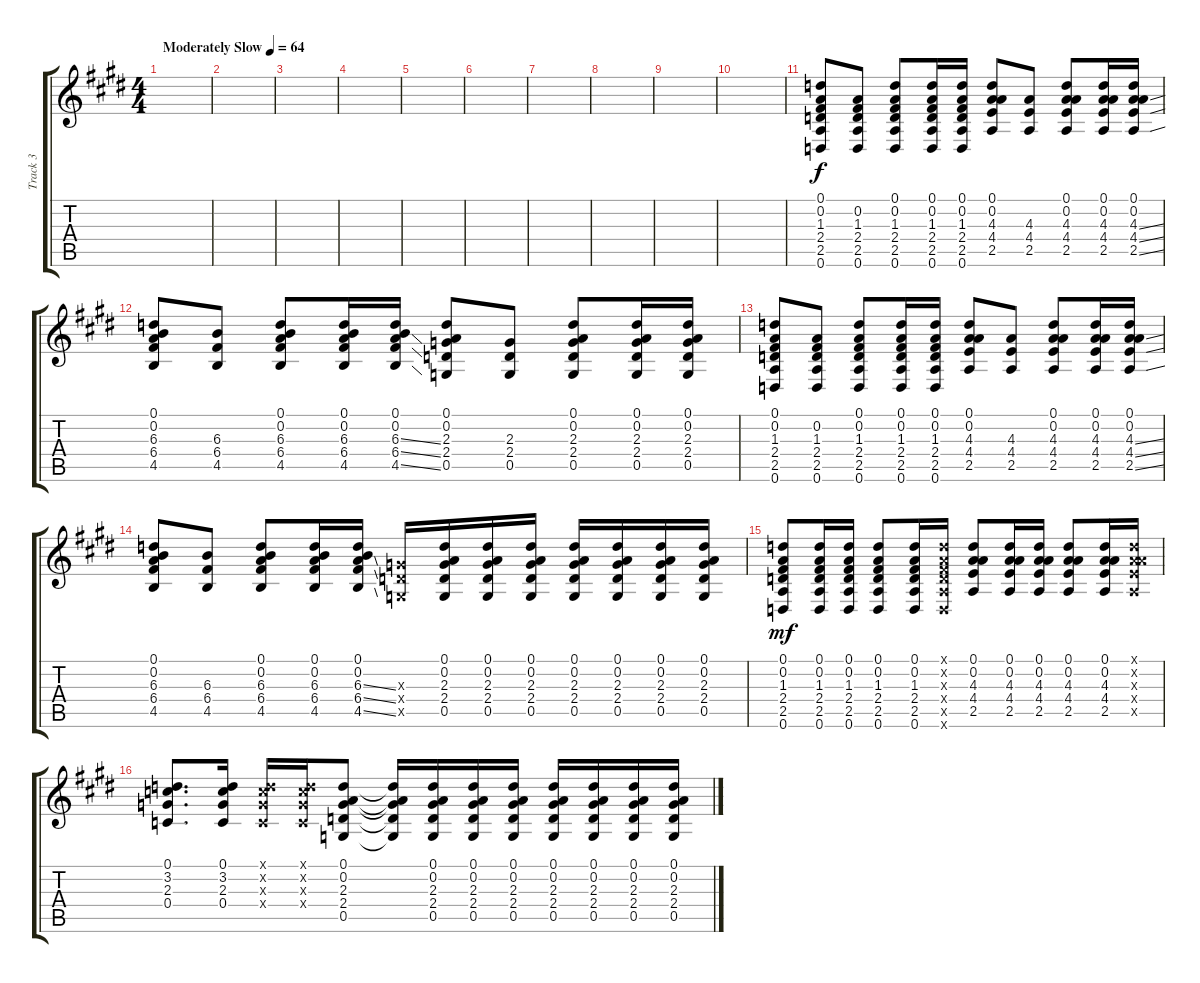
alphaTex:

\track ("Track 3" "Track 3") {instrument electricguitarclean}
\staff {score tabs}
\tuning (D4 A3 F3 C3 G2 D2) {hide}
\ts (4 4)
\tempo (64 "Moderately Slow")
\clef g2
\ks e
|
|
|
|
|
|
|
|
|
|
(0.1 0.2 1.3 2.4 2.5 0.6).8 (0.2 1.3 2.4 2.5 0.6).8 (0.1 0.2 1.3 2.4 2.5 0.6).8 (0.1 0.2 1.3 2.4 2.5 0.6).16 (0.1 0.2 1.3 2.4 2.5 0.6).16 (0.1 0.2 4.3 4.4 2.5).8 (4.3 4.4 2.5).8 (0.1 0.2 4.3 4.4 2.5).8 (0.1 0.2 4.3 4.4 2.5).16 (0.1 0.2 4.3{ss} 4.4{ss} 2.5{ss}).16 |
(0.1 0.2 6.3 6.4 4.5).8 (6.3 6.4 4.5).8 (0.1 0.2 6.3 6.4 4.5).8 (0.1 0.2 6.3 6.4 4.5).16 (0.1 0.2 6.3{ss} 6.4{ss} 4.5{ss}).16 (0.1 0.2 2.3 2.4 0.5).8 (2.3 2.4 0.5).8 (0.1 0.2 2.3 2.4 0.5).8 (0.1 0.2 2.3 2.4 0.5).16 (0.1 0.2 2.3 2.4 0.5).16 |
(0.1 0.2 1.3 2.4 2.5 0.6).8 (0.2 1.3 2.4 2.5 0.6).8 (0.1 0.2 1.3 2.4 2.5 0.6).8 (0.1 0.2 1.3 2.4 2.5 0.6).16 (0.1 0.2 1.3 2.4 2.5 0.6).16 (0.1 0.2 4.3 4.4 2.5).8 (4.3 4.4 2.5).8 (0.1 0.2 4.3 4.4 2.5).8 (0.1 0.2 4.3 4.4 2.5).16 (0.1 0.2 4.3{ss} 4.4{ss} 2.5{ss}).16 |
(0.1 0.2 6.3 6.4 4.5).8 (6.3 6.4 4.5).8 (0.1 0.2 6.3 6.4 4.5).8 (0.1 0.2 6.3 6.4 4.5).16 (0.1 0.2 6.3{ss} 6.4{ss} 4.5{ss}).16 (2.3{x} 2.4{x} 0.5{x}).16 (0.1 0.2 2.3 2.4 0.5).16 (0.1 0.2 2.3 2.4 0.5).16 (0.1 0.2 2.3 2.4 0.5).16 (0.1 0.2 2.3 2.4 0.5).16 (0.1 0.2 2.3 2.4 0.5).16 (0.1 0.2 2.3 2.4 0.5).16 (0.1 0.2 2.3 2.4 0.5).16 |
(0.1 0.2 1.3 2.4 2.5 0.6).8{dy mf} (0.1 0.2 1.3 2.4 2.5 0.6).16 (0.1 0.2 1.3 2.4 2.5 0.6).16 (0.1 0.2 1.3 2.4 2.5 0.6).8 (0.1 0.2 1.3 2.4 2.5 0.6).16 (0.1{x} 0.2{x} 1.3{x} 2.4{x} 2.5{x} 0.6{x}).16 (0.1 0.2 4.3 4.4 2.5).8 (0.1 0.2 4.3 4.4 2.5).16 (0.1 0.2 4.3 4.4 2.5).16 (0.1 0.2 4.3 4.4 2.5).8 (0.1 0.2 4.3 4.4 2.5).16 (0.1{x} 0.2{x} 4.3{x} 4.4{x} 2.5{x}).16 |
(0.1 3.2 2.3 0.4).8{d} (0.1 3.2 2.3 0.4).16 (0.1{x} 3.2{x} 2.3{x} 0.4{x}).16 (0.1{x} 3.2{x} 2.3{x} 0.4{x}).16 (0.1 0.2 2.3 2.4 0.5).8 (0.1{t} 0.2{t} 2.3{t} 2.4{t} 0.5{t}).16 (0.1 0.2 2.3 2.4 0.5).16 (0.1 0.2 2.3 2.4 0.5).16 (0.1 0.2 2.3 2.4 0.5).16 (0.1 0.2 2.3 2.4 0.5).16 (0.1 0.2 2.3 2.4 0.5).16 (0.1 0.2 2.3 2.4 0.5).16 (0.1 0.2 2.3 2.4 0.5).16
